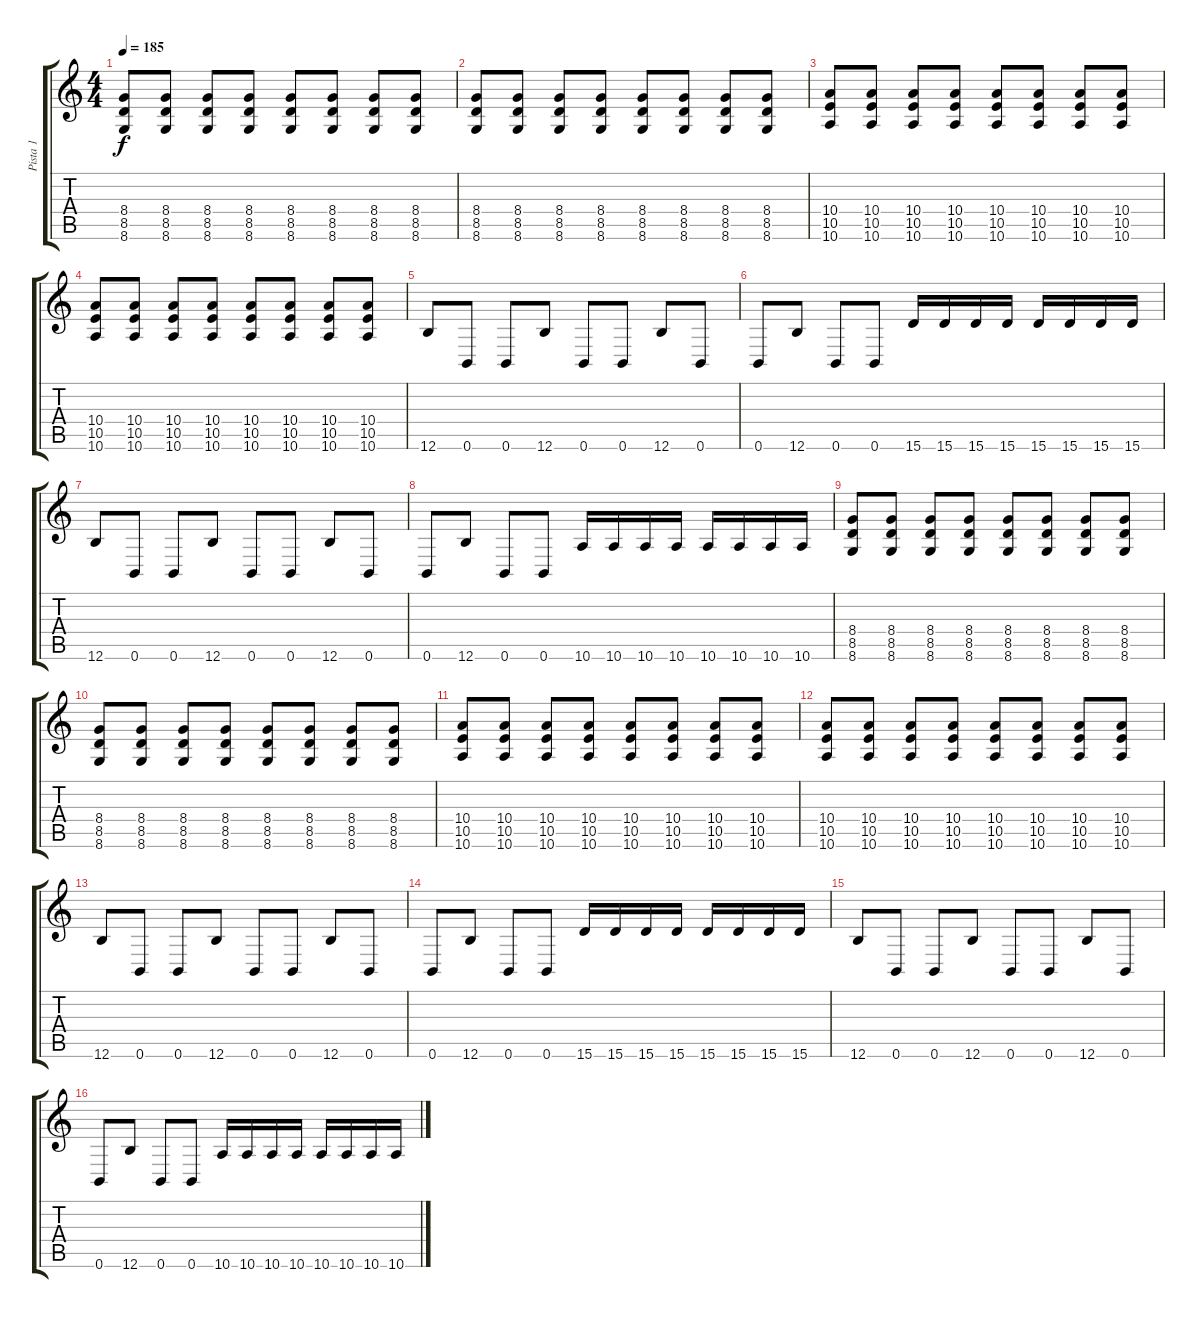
\track ("Pista 1" "Pista 1") {instrument distortionguitar}
\staff {score tabs}
\tuning (Db4 Ab3 E3 B2 Gb2 B1) {hide}
\ts (4 4)
\tempo 185
\clef g2
\ks c
(8.4 8.5 8.6).8{dy f} (8.4 8.5 8.6).8 (8.4 8.5 8.6).8 (8.4 8.5 8.6).8 (8.4 8.5 8.6).8 (8.4 8.5 8.6).8 (8.4 8.5 8.6).8 (8.4 8.5 8.6).8 |
(8.4 8.5 8.6).8 (8.4 8.5 8.6).8 (8.4 8.5 8.6).8 (8.4 8.5 8.6).8 (8.4 8.5 8.6).8 (8.4 8.5 8.6).8 (8.4 8.5 8.6).8 (8.4 8.5 8.6).8 |
(10.4 10.5 10.6).8 (10.4 10.5 10.6).8 (10.4 10.5 10.6).8 (10.4 10.5 10.6).8 (10.4 10.5 10.6).8 (10.4 10.5 10.6).8 (10.4 10.5 10.6).8 (10.4 10.5 10.6).8 |
(10.4 10.5 10.6).8 (10.4 10.5 10.6).8 (10.4 10.5 10.6).8 (10.4 10.5 10.6).8 (10.4 10.5 10.6).8 (10.4 10.5 10.6).8 (10.4 10.5 10.6).8 (10.4 10.5 10.6).8 |
12.6.8 0.6.8 0.6.8 12.6.8 0.6.8 0.6.8 12.6.8 0.6.8 |
0.6.8 12.6.8 0.6.8 0.6.8 15.6.16 15.6.16 15.6.16 15.6.16 15.6.16 15.6.16 15.6.16 15.6.16 |
12.6.8 0.6.8 0.6.8 12.6.8 0.6.8 0.6.8 12.6.8 0.6.8 |
0.6.8 12.6.8 0.6.8 0.6.8 10.6.16 10.6.16 10.6.16 10.6.16 10.6.16 10.6.16 10.6.16 10.6.16 |
(8.4 8.5 8.6).8 (8.4 8.5 8.6).8 (8.4 8.5 8.6).8 (8.4 8.5 8.6).8 (8.4 8.5 8.6).8 (8.4 8.5 8.6).8 (8.4 8.5 8.6).8 (8.4 8.5 8.6).8 |
(8.4 8.5 8.6).8 (8.4 8.5 8.6).8 (8.4 8.5 8.6).8 (8.4 8.5 8.6).8 (8.4 8.5 8.6).8 (8.4 8.5 8.6).8 (8.4 8.5 8.6).8 (8.4 8.5 8.6).8 |
(10.4 10.5 10.6).8 (10.4 10.5 10.6).8 (10.4 10.5 10.6).8 (10.4 10.5 10.6).8 (10.4 10.5 10.6).8 (10.4 10.5 10.6).8 (10.4 10.5 10.6).8 (10.4 10.5 10.6).8 |
(10.4 10.5 10.6).8 (10.4 10.5 10.6).8 (10.4 10.5 10.6).8 (10.4 10.5 10.6).8 (10.4 10.5 10.6).8 (10.4 10.5 10.6).8 (10.4 10.5 10.6).8 (10.4 10.5 10.6).8 |
12.6.8 0.6.8 0.6.8 12.6.8 0.6.8 0.6.8 12.6.8 0.6.8 |
0.6.8 12.6.8 0.6.8 0.6.8 15.6.16 15.6.16 15.6.16 15.6.16 15.6.16 15.6.16 15.6.16 15.6.16 |
12.6.8 0.6.8 0.6.8 12.6.8 0.6.8 0.6.8 12.6.8 0.6.8 |
0.6.8 12.6.8 0.6.8 0.6.8 10.6.16 10.6.16 10.6.16 10.6.16 10.6.16 10.6.16 10.6.16 10.6.16
